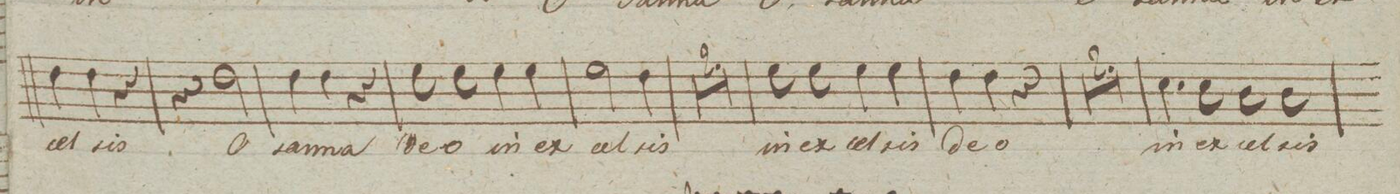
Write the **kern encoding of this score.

**kern	**text	**dynam
*I"Alto.	*	*
*clefC3	*	*
*k[]	*	*
*M3/4	*	*
4e\	-cel-	.
4e\	-sis	.
4r	.	.
=79	=79	=79
4r	.	.
2e\	O-	.
=80	=80	=80
4e\	-san-	.
4e\	-na	.
4r	.	.
=81	=81	=81
8f\	de-	.
8f\	-o	.
4f\	in	.
4f\	ex-	.
=82	=82	=82
2f\	-cel-	.
4e\	-sis	.
=83	=83	=83
2.r	.	.
=84	=84	=84
2.r	.	.
=85	=85	=85
8f\	in	.
8f\	ex-	.
4f\	-cel-	.
4f\	-sis	.
=86	=86	=86
4e\	de-	.
4e\	-o	.
4r	.	.
=87	=87	=87
2.r	.	.
=88	=88	=88
2.r	.	.
=89	=89	=89
4.d\	in	.
8d\	ex-	.
8c\	-cel-	.
8c\	-sis	.
=90	=90	=90
*-	*-	*-
